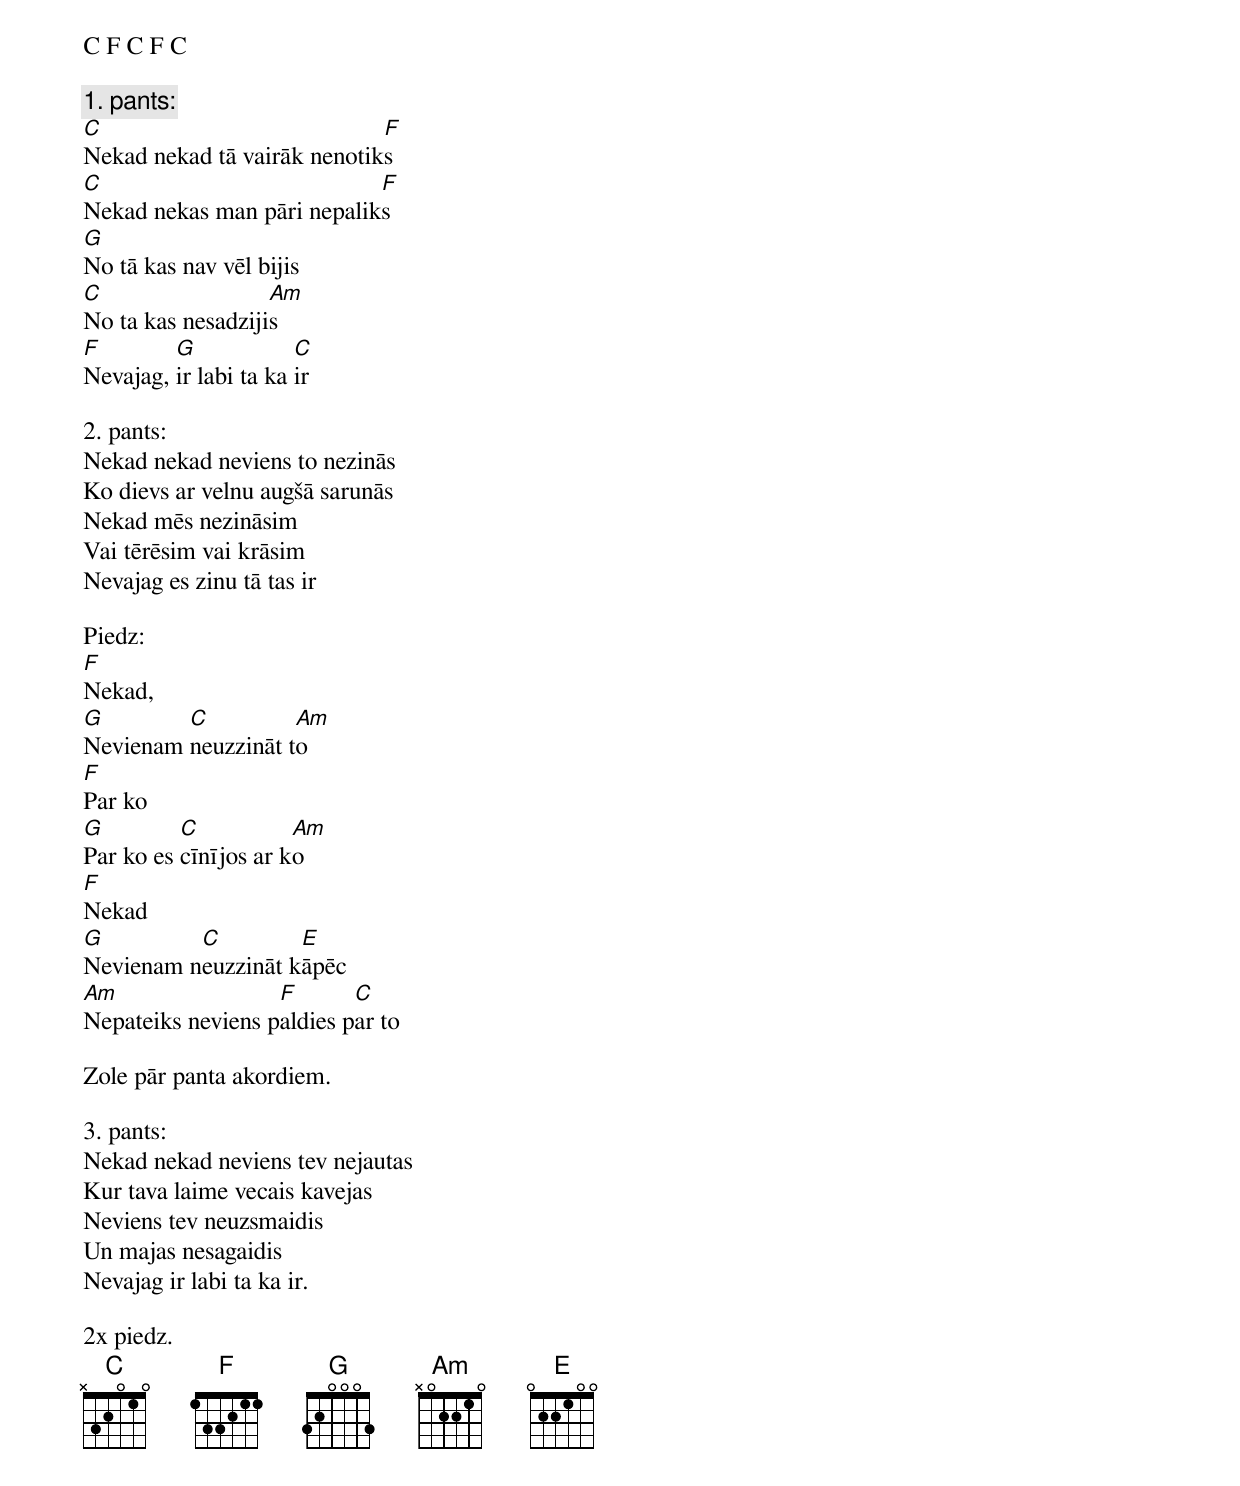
C F C F C

1. pants:
C                            F
Nekad nekad tā vairāk nenotiks
C                           F
Nekad nekas man pāri nepaliks
G
No tā kas nav vēl bijis
C                  Am
No ta kas nesadzijis
F        G             C
Nevajag, ir labi ta ka ir

2. pants:
Nekad nekad neviens to nezinās
Ko dievs ar velnu augšā sarunās
Nekad mēs nezināsim
Vai tērēsim vai krāsim
Nevajag es zinu tā tas ir

Piedz:
F
Nekad,
G        C          Am
Nevienam neuzzināt to
F
Par ko
G         C           Am
Par ko es cīnījos ar ko
F
Nekad
G         C         E
Nevienam neuzzināt kāpēc
Am                 F       C
Nepateiks neviens paldies par to

Zole pār panta akordiem.

3. pants:
Nekad nekad neviens tev nejautas
Kur tava laime vecais kavejas
Neviens tev neuzsmaidis
Un majas nesagaidis
Nevajag ir labi ta ka ir.

2x piedz.
